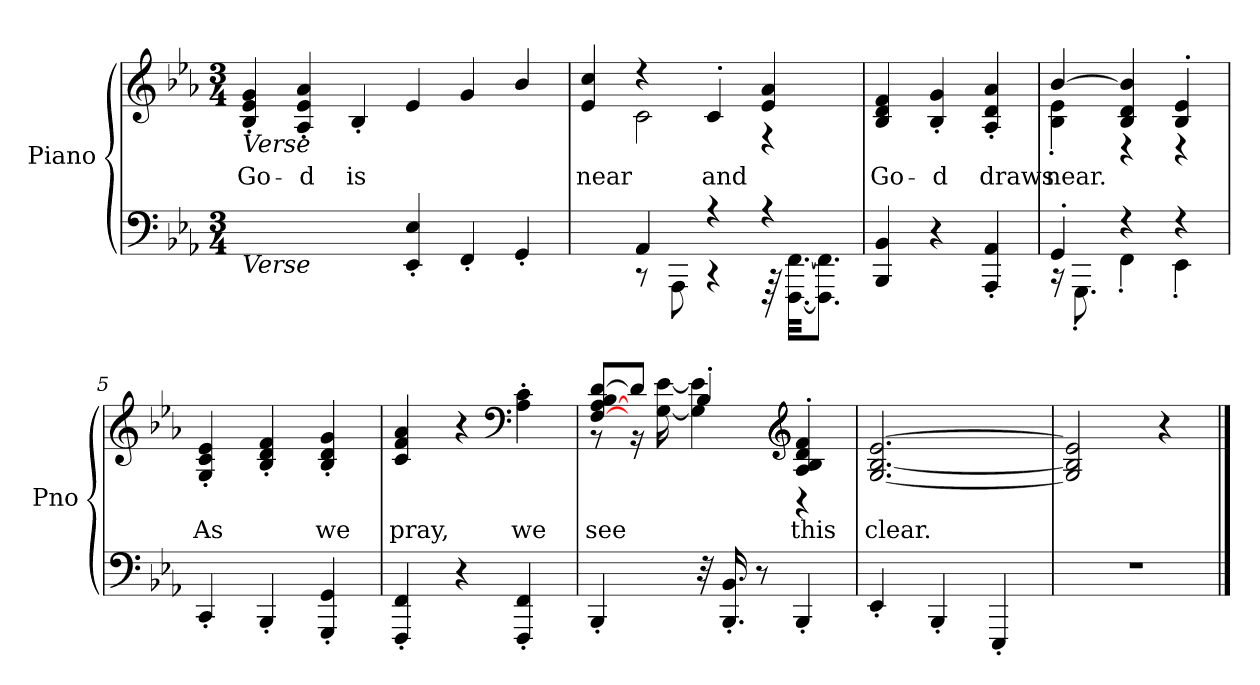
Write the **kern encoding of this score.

**kern	**kern	**text
*part1	*part1	*part1
*staff2	*staff1	*staff1
*I"Piano	*	*
*I'Pno	*	*
*clefF4	*clefG2	*
*k[b-e-a-]	*k[b-e-a-]	*
*M3/4	*M3/4	*
=1	=1	=1
!	!LO:TX:b:i:t=Verse	!
!LO:TX:b:i:t=Verse	!	!
!	!	!LO:LY:b
2.ryy	4B-/' 4e-/' 4g/'	Go-
!	!	!LO:LY:b
.	4A-/' 4e-/' 4a-/'	-d
!	!	!LO:LY:b
.	4B-'/	is
4EE-/' 4E-/'	4e-/	.
4FF'/	4g/	.
4GG'/	4b-/	.
=2	=2	=2
*^	*	*
!	!	!	!LO:LY:b
*	*	*^	*
4ryy	4ryy	4e-/ 4cc/	4ryy	near
4AA-/	8r	4r	2c\	.
.	8AAA-\	.	.	.
!	!	!	!	!LO:LY:b
4r	4r	4c'/	.	and
4r	64r	4e-/ 4a-/	4r	.
.	[32.FFF\ [32.FF\KKL	.	.	.
.	8.FFF\] 8.FF\]J	.	.	.
*	*	*v	*v	*
=3	=3	=3	=3
!	!	!	!LO:LY:b
*v	*v	*	*
4BBB-/ 4BB-/	4B-/ 4d/ 4f/	Go-
!	!	!LO:LY:b
4r	4B-/' 4g/'	-d
!	!	!LO:LY:b
4AAA-/' 4AA-/'	4A-/' 4d/' 4a-/'	draws
=4	=4	=4
*^	*	*
!	!	!	!LO:LY:b
*	*	*^	*
4GG'/	16r	[4b-/	4B-\' 4e-\'	near.
.	8.GGG'\	.	.	.
4r	4FF'\	4B-/ 4d/ 4b-/]	4r	.
4r	4EE-'\	4B-/' 4e-/'	4r	.
=5	=5	=5	=5	=5
!	!	!	!	!LO:LY:b
*v	*v	*	*	*
*	*v	*v	*
4CC'/	4G/' 4c/' 4e-/'	As
4BBB-'/	4B-/' 4d/' 4f/'	.
!	!	!LO:LY:b
4GGG/' 4GG/'	4B-/' 4d/' 4g/'	we
=6	=6	=6
!	!	!LO:LY:b
4FFF/' 4FF/'	4c/ 4f/ 4a-/	pray,
4r	4r	.
*	*clefF4	*
!	!	!LO:LY:b
4FFF/' 4FF/'	4A-\' 4c\'	we
!!LO:LB:g=z
=7	=7	=7
!	!	!LO:LY:b
*	*^	*
4BBB-'/	[8F/ [8A-/ 8B-/ [8d/L	8r	see
.	8d/J]	16r	.
.	.	[16G\ [16e-\	.
32r	4B-'/	4G\] 4e-\]	.
16.BBB-/' 16.BB-/'	.	.	.
8r	.	.	.
*	*clefG2	*	*
!	!	!	!LO:LY:b
4BBB-'/	4A-/' 4B-/' 4d/' 4f/'	4r	this
=8	=8	=8	=8
!	!	!	!LO:LY:b
*	*v	*v	*
4EE-'/	[2.G/ [2.B-/ [2.e-/	clear.
4BBB-'/	.	.
4EEE-'/	.	.
=9	=9	=9
2.r	2G/] 2B-/] 2e-/]	.
.	4r	.
==	==	==
*-	*-	*-
